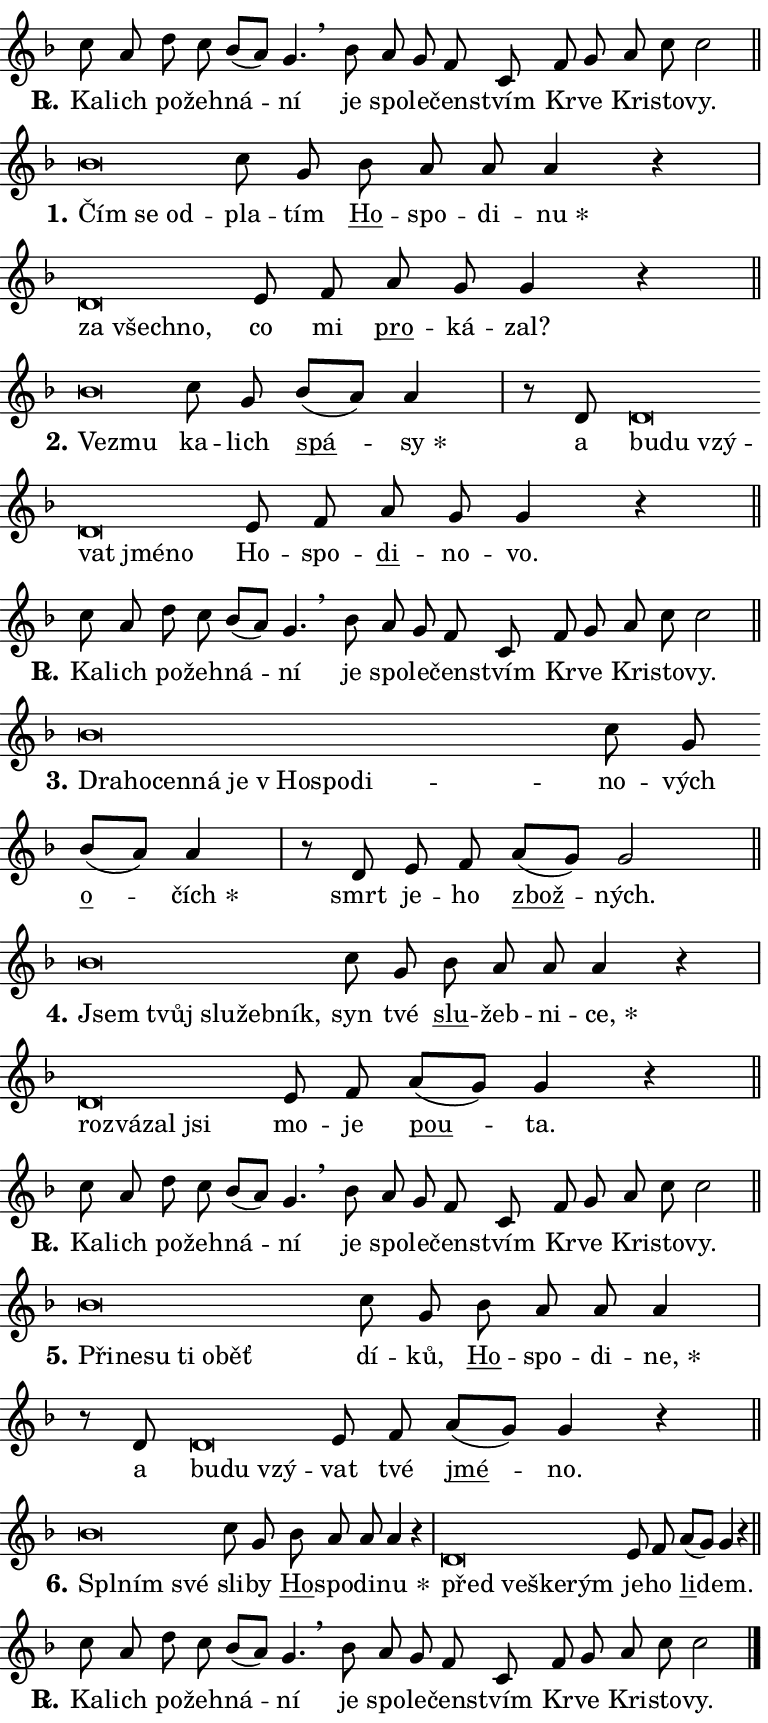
\version "2.24.0"
\header { tagline = "" }
\paper {
  indent = 0\cm
  top-margin = 0\cm
  right-margin = 0.13\cm % to fit lyric hyphens
  bottom-margin = 0\cm
  left-margin = 0\cm
  paper-width = 13\cm
  page-breaking = #ly:one-page-breaking
  system-system-spacing.basic-distance = #11
  score-system-spacing.basic-distance = #11
  ragged-last = ##f
}


%% Author: Thomas Morley
%% https://lists.gnu.org/archive/html/lilypond-user/2020-05/msg00002.html
#(define (line-position grob)
"Returns position of @var[grob} in current system:
   @code{'start}, if at first time-step
   @code{'end}, if at last time-step
   @code{'middle} otherwise
"
  (let* ((col (ly:item-get-column grob))
         (ln (ly:grob-object col 'left-neighbor))
         (rn (ly:grob-object col 'right-neighbor))
         (col-to-check-left (if (ly:grob? ln) ln col))
         (col-to-check-right (if (ly:grob? rn) rn col))
         (break-dir-left
           (and
             (ly:grob-property col-to-check-left 'non-musical #f)
             (ly:item-break-dir col-to-check-left)))
         (break-dir-right
           (and
             (ly:grob-property col-to-check-right 'non-musical #f)
             (ly:item-break-dir col-to-check-right))))
        (cond ((eqv? 1 break-dir-left) 'start)
              ((eqv? -1 break-dir-right) 'end)
              (else 'middle))))

#(define (tranparent-at-line-position vctor)
  (lambda (grob)
  "Relying on @code{line-position} select the relevant enry from @var{vctor}.
Used to determine transparency,"
    (case (line-position grob)
      ((end) (not (vector-ref vctor 0)))
      ((middle) (not (vector-ref vctor 1)))
      ((start) (not (vector-ref vctor 2))))))

noteHeadBreakVisibility =
#(define-music-function (break-visibility)(vector?)
"Makes @code{NoteHead}s transparent relying on @var{break-visibility}"
#{
  \override NoteHead.transparent =
    #(tranparent-at-line-position break-visibility)
#})

#(define delete-ledgers-for-transparent-note-heads
  (lambda (grob)
    "Reads whether a @code{NoteHead} is transparent.
If so this @code{NoteHead} is removed from @code{'note-heads} from
@var{grob}, which is supposed to be @code{LedgerLineSpanner}.
As a result ledgers are not printed for this @code{NoteHead}"
    (let* ((nhds-array (ly:grob-object grob 'note-heads))
           (nhds-list
             (if (ly:grob-array? nhds-array)
                 (ly:grob-array->list nhds-array)
                 '()))
           ;; Relies on the transparent-property being done before
           ;; Staff.LedgerLineSpanner.after-line-breaking is executed.
           ;; This is fragile ...
           (to-keep
             (remove
               (lambda (nhd)
                 (ly:grob-property nhd 'transparent #f))
               nhds-list)))
      ;; TODO find a better method to iterate over grob-arrays, similiar
      ;; to filter/remove etc for lists
      ;; For now rebuilt from scratch
      (set! (ly:grob-object grob 'note-heads)  '())
      (for-each
        (lambda (nhd)
          (ly:pointer-group-interface::add-grob grob 'note-heads nhd))
        to-keep))))

squashNotes = {
  \override NoteHead.X-extent = #'(-0.2 . 0.2)
  \override NoteHead.Y-extent = #'(-0.75 . 0)
  \override NoteHead.stencil =
    #(lambda (grob)
       (let ((pos (ly:grob-property grob 'staff-position)))
         (begin
           (if (< pos -7) (display "ERROR: Lower brevis then expected\n") (display ""))
           (if (<= pos -6) ly:text-interface::print ly:note-head::print))))
}
unSquashNotes = {
  \revert NoteHead.X-extent
  \revert NoteHead.Y-extent
  \revert NoteHead.stencil
}

hideNotes = \noteHeadBreakVisibility #begin-of-line-visible
unHideNotes = \noteHeadBreakVisibility #all-visible

% work-around for resetting accidentals
% https://lilypond.org/doc/v2.23/Documentation/notation/displaying-rhythms#unmetered-music
cadenzaMeasure = {
  \cadenzaOff
  \partial 1024 s1024
  \cadenzaOn
}

#(define-markup-command (accent layout props text) (markup?)
  "Underline accented syllable"
  (interpret-markup layout props
    #{\markup \override #'(offset . 4.3) \underline { #text }#}))

responsum = \markup \concat {
  "R" \hspace #-1.05 \path #0.1 #'((moveto 0 0.07) (lineto 0.9 0.8)) \hspace #0.05 "."
}

spaceSize = #0.6828661417322834 % exact space size for TeX Gyre Schola

\layout {
  \context {
    \Staff
    \remove "Time_signature_engraver"
    \override LedgerLineSpanner.after-line-breaking = #delete-ledgers-for-transparent-note-heads
  }
  \context {
    \Lyrics {
      \override LyricSpace.minimum-distance = \spaceSize
      \override LyricText.font-name = #"TeX Gyre Schola"
      \override LyricText.font-size = 1
      \override StanzaNumber.font-name = #"TeX Gyre Schola Bold"
      \override StanzaNumber.font-size = 1
    }
  }
  \context {
    \Score 
    \override NoteHead.text =
      #(lambda (grob) 
        (let ((pos (ly:grob-property grob 'staff-position)))
          #{\markup {
            \combine
              \halign #-0.55 \raise #(if (= pos -6) 0 0.5) \override #'(thickness . 2) \draw-line #'(3.2 . 0)
              \musicglyph "noteheads.sM1"
          }#}))
  }
}

% magnetic-lyrics.ily
%
%   written by
%     Jean Abou Samra <jean@abou-samra.fr>
%     Werner Lemberg <wl@gnu.org>
%
%   adapted by
%     Jiri Hon <jiri.hon@gmail.com>
%
% Version 2022-Apr-15

% https://www.mail-archive.com/lilypond-user@gnu.org/msg149350.html

#(define (Left_hyphen_pointer_engraver context)
   "Collect syllable-hyphen-syllable occurrences in lyrics and store
them in properties.  This engraver only looks to the left.  For
example, if the lyrics input is @code{foo -- bar}, it does the
following.

@itemize @bullet
@item
Set the @code{text} property of the @code{LyricHyphen} grob between
@q{foo} and @q{bar} to @code{foo}.

@item
Set the @code{left-hyphen} property of the @code{LyricText} grob with
text @q{foo} to the @code{LyricHyphen} grob between @q{foo} and
@q{bar}.
@end itemize

Use this auxiliary engraver in combination with the
@code{lyric-@/text::@/apply-@/magnetic-@/offset!} hook."
   (let ((hyphen #f)
         (text #f))
     (make-engraver
      (acknowledgers
       ((lyric-syllable-interface engraver grob source-engraver)
        (set! text grob)))
      (end-acknowledgers
       ((lyric-hyphen-interface engraver grob source-engraver)
        ;(when (not (grob::has-interface grob 'lyric-space-interface))
          (set! hyphen grob)));)
      ((stop-translation-timestep engraver)
       (when (and text hyphen)
         (ly:grob-set-object! text 'left-hyphen hyphen))
       (set! text #f)
       (set! hyphen #f)))))

#(define (lyric-text::apply-magnetic-offset! grob)
   "If the space between two syllables is less than the value in
property @code{LyricText@/.details@/.squash-threshold}, move the right
syllable to the left so that it gets concatenated with the left
syllable.

Use this function as a hook for
@code{LyricText@/.after-@/line-@/breaking} if the
@code{Left_@/hyphen_@/pointer_@/engraver} is active."
   (let ((hyphen (ly:grob-object grob 'left-hyphen #f)))
     (when hyphen
       (let ((left-text (ly:spanner-bound hyphen LEFT)))
         (when (grob::has-interface left-text 'lyric-syllable-interface)
           (let* ((common (ly:grob-common-refpoint grob left-text X))
                  (this-x-ext (ly:grob-extent grob common X))
                  (left-x-ext
                   (begin
                     ;; Trigger magnetism for left-text.
                     (ly:grob-property left-text 'after-line-breaking)
                     (ly:grob-extent left-text common X)))
                  ;; `delta` is the gap width between two syllables.
                  (delta (- (interval-start this-x-ext)
                            (interval-end left-x-ext)))
                  (details (ly:grob-property grob 'details))
                  (threshold (assoc-get 'squash-threshold details 0.2)))
             (when (< delta threshold)
               (let* (;; We have to manipulate the input text so that
                      ;; ligatures crossing syllable boundaries are not
                      ;; disabled.  For languages based on the Latin
                      ;; script this is essentially a beautification.
                      ;; However, for non-Western scripts it can be a
                      ;; necessity.
                      (lt (ly:grob-property left-text 'text))
                      (rt (ly:grob-property grob 'text))
                      (is-space (grob::has-interface hyphen 'lyric-space-interface))
                      (space (if is-space " " ""))
                      (extra-delta (if is-space spaceSize 0))
                      ;; Append new syllable.
                      (ltrt-space (if (and (string? lt) (string? rt))
                                (string-append lt space rt)
                                (make-concat-markup (list lt space rt))))
                      ;; Right-align `ltrt` to the right side.
                      (ltrt-space-markup (grob-interpret-markup
                               grob
                               (make-translate-markup
                                (cons (interval-length this-x-ext) 0)
                                (make-right-align-markup ltrt-space)))))
                 (begin
                   ;; Don't print `left-text`.
                   (ly:grob-set-property! left-text 'stencil #f)
                   ;; Set text and stencil (which holds all collected
                   ;; syllables so far) and shift it to the left.
                   (ly:grob-set-property! grob 'text ltrt-space)
                   (ly:grob-set-property! grob 'stencil ltrt-space-markup)
                   (ly:grob-translate-axis! grob (- (- delta extra-delta)) X))))))))))


#(define (lyric-hyphen::displace-bounds-first grob)
   ;; Make very sure this callback isn't triggered too early.
   (let ((left (ly:spanner-bound grob LEFT))
         (right (ly:spanner-bound grob RIGHT)))
     (ly:grob-property left 'after-line-breaking)
     (ly:grob-property right 'after-line-breaking)
     (ly:lyric-hyphen::print grob)))

squashThreshold = #0.4

\layout {
  \context {
    \Lyrics
    \consists #Left_hyphen_pointer_engraver
    \override LyricText.after-line-breaking =
      #lyric-text::apply-magnetic-offset!
    \override LyricHyphen.stencil = #lyric-hyphen::displace-bounds-first
    \override LyricText.details.squash-threshold = \squashThreshold
    \override LyricHyphen.minimum-distance = 0
    \override LyricHyphen.minimum-length = \squashThreshold
  }
}

squashText = \override LyricText.details.squash-threshold = 9999
unSquashText = \override LyricText.details.squash-threshold = \squashThreshold

leftText = \override LyricText.self-alignment-X = #LEFT
unLeftText = \revert LyricText.self-alignment-X

starOffset = #(lambda (grob) 
                (let ((x_offset (ly:self-alignment-interface::aligned-on-x-parent grob)))
                  (if (= x_offset 0) 0 (+ x_offset 1.2))))

star = #(define-music-function (syllable)(string?)
"Append star separator at the end of a syllable"
#{
  \once \override LyricText.X-offset = #starOffset
  \lyricmode { \markup {
    #syllable
    \override #'((font-name . "TeX Gyre Schola Bold")) \hspace #0.2 \lower #0.65 \larger "*"
  } }
#})

starAccent = #(define-music-function (syllable)(string?)
"Append star separator at the end of a syllable and make accent"
#{
  \once \override LyricText.X-offset = #starOffset
  \lyricmode { \markup {
    \accent #syllable
    \override #'((font-name . "TeX Gyre Schola Bold")) \hspace #0.2 \lower #0.65 \larger "*"
  } }
#})

breath = #(define-music-function (syllable)(string?)
"Append breathing indicator at the end of a syllable"
#{
  \lyricmode { \markup { #syllable "+" } }
#})

optionalBreath = #(define-music-function (syllable)(string?)
"Append optional breathing indicator at the end of a syllable"
#{
  \lyricmode { \markup { #syllable "(+)" } }
#})


\score {
    <<
        \new Voice = "melody" { \cadenzaOn \key f \major \relative { c''8 a d c bes[( a)] g4. \breathe \bar "" bes8 a g \bar "" f c \bar "" f g \bar "" a c c2 \cadenzaMeasure \bar "||" \break } }
        \new Lyrics \lyricsto "melody" { \lyricmode { \set stanza = \responsum
Ka -- lich po -- žeh -- ná -- ní je spo -- le -- čen -- stvím Kr -- ve Kri -- sto -- vy. } }
    >>
    \layout {}
}

\score {
    <<
        \new Voice = "melody" { \cadenzaOn \key f \major \relative { \squashNotes bes'\breve*1/16 \hideNotes \breve*1/16 \breve*1/16 \bar "" \unHideNotes \unSquashNotes c8 g \bar "" bes a a a4 r \cadenzaMeasure \bar "|" \squashNotes d,\breve*1/16 \hideNotes \breve*1/16 \breve*1/16 \bar "" \unHideNotes \unSquashNotes e8 f \bar "" a g g4 r \cadenzaMeasure \bar "||" \break } }
        \new Lyrics \lyricsto "melody" { \lyricmode { \set stanza = "1."
\leftText Čím \squashText se od -- \unLeftText \unSquashText pla -- tím \markup \accent Ho -- spo -- di -- \star nu \leftText za \squashText všech -- no, \unLeftText \unSquashText co mi \markup \accent pro -- ká -- zal? } }
    >>
    \layout {}
}

\score {
    <<
        \new Voice = "melody" { \cadenzaOn \key f \major \relative { \squashNotes bes'\breve*1/16 \hideNotes \breve*1/16 \bar "" \unHideNotes \unSquashNotes c8 g \bar "" bes[( a)] a4 \cadenzaMeasure \bar "|" r8 d, \squashNotes d\breve*1/16 \hideNotes \breve*1/16 \bar "" \breve*1/16 \bar "" \breve*1/16 \bar "" \breve*1/16 \breve*1/16 \bar "" \unHideNotes \unSquashNotes e8 f \bar "" a g g4 r \cadenzaMeasure \bar "||" \break } }
        \new Lyrics \lyricsto "melody" { \lyricmode { \set stanza = "2."
\leftText Ve -- \squashText zmu \unLeftText \unSquashText ka -- lich \markup \accent spá -- \star sy a \leftText bu -- \squashText du vzý -- vat jmé -- no \unLeftText \unSquashText Ho -- spo -- \markup \accent di -- no -- vo. } }
    >>
    \layout {}
}

\score {
    <<
        \new Voice = "melody" { \cadenzaOn \key f \major \relative { c''8 a d c bes[( a)] g4. \breathe \bar "" bes8 a g \bar "" f c \bar "" f g \bar "" a c c2 \cadenzaMeasure \bar "||" \break } }
        \new Lyrics \lyricsto "melody" { \lyricmode { \set stanza = \responsum
Ka -- lich po -- žeh -- ná -- ní je spo -- le -- čen -- stvím Kr -- ve Kri -- sto -- vy. } }
    >>
    \layout {}
}

\score {
    <<
        \new Voice = "melody" { \cadenzaOn \key f \major \relative { \squashNotes bes'\breve*1/16 \hideNotes \breve*1/16 \bar "" \breve*1/16 \bar "" \breve*1/16 \bar "" \breve*1/16 \bar "" \breve*1/16 \bar "" \breve*1/16 \breve*1/16 \bar "" \unHideNotes \unSquashNotes c8 g \bar "" bes[( a)] a4 \cadenzaMeasure \bar "|" r8 d, e f \bar "" a[( g)] g2 \cadenzaMeasure \bar "||" \break } }
        \new Lyrics \lyricsto "melody" { \lyricmode { \set stanza = "3."
\leftText Dra -- \squashText ho -- cen -- ná je "v Ho" -- spo -- di -- \unLeftText \unSquashText no -- vých \markup \accent o -- \star čích smrt je -- ho \markup \accent zbož -- ných. } }
    >>
    \layout {}
}

\score {
    <<
        \new Voice = "melody" { \cadenzaOn \key f \major \relative { \squashNotes bes'\breve*1/16 \hideNotes \breve*1/16 \bar "" \breve*1/16 \bar "" \breve*1/16 \breve*1/16 \bar "" \unHideNotes \unSquashNotes c8 g \bar "" bes a a a4 r \cadenzaMeasure \bar "|" \squashNotes d,\breve*1/16 \hideNotes \breve*1/16 \bar "" \breve*1/16 \breve*1/16 \bar "" \unHideNotes \unSquashNotes e8 f \bar "" a[( g)] g4 r \cadenzaMeasure \bar "||" \break } }
        \new Lyrics \lyricsto "melody" { \lyricmode { \set stanza = "4."
\leftText Jsem \squashText tvůj slu -- žeb -- ník, \unLeftText \unSquashText syn tvé \markup \accent slu -- žeb -- ni -- \star ce, \leftText roz -- \squashText vá -- zal jsi \unLeftText \unSquashText mo -- je \markup \accent pou -- ta. } }
    >>
    \layout {}
}

\score {
    <<
        \new Voice = "melody" { \cadenzaOn \key f \major \relative { c''8 a d c bes[( a)] g4. \breathe \bar "" bes8 a g \bar "" f c \bar "" f g \bar "" a c c2 \cadenzaMeasure \bar "||" \break } }
        \new Lyrics \lyricsto "melody" { \lyricmode { \set stanza = \responsum
Ka -- lich po -- žeh -- ná -- ní je spo -- le -- čen -- stvím Kr -- ve Kri -- sto -- vy. } }
    >>
    \layout {}
}

\score {
    <<
        \new Voice = "melody" { \cadenzaOn \key f \major \relative { \squashNotes bes'\breve*1/16 \hideNotes \breve*1/16 \bar "" \breve*1/16 \bar "" \breve*1/16 \bar "" \breve*1/16 \breve*1/16 \bar "" \unHideNotes \unSquashNotes c8 g \bar "" bes a a a4 \cadenzaMeasure \bar "|" r8 d, \squashNotes d\breve*1/16 \hideNotes \breve*1/16 \breve*1/16 \bar "" \unHideNotes \unSquashNotes e8 f \bar "" a[( g)] g4 r \cadenzaMeasure \bar "||" \break } }
        \new Lyrics \lyricsto "melody" { \lyricmode { \set stanza = "5."
\leftText Při -- \squashText ne -- su ti o -- běť \unLeftText \unSquashText dí -- ků, \markup \accent Ho -- spo -- di -- \star ne, a \leftText bu -- \squashText du vzý -- \unLeftText \unSquashText vat tvé \markup \accent jmé -- no. } }
    >>
    \layout {}
}

\score {
    <<
        \new Voice = "melody" { \cadenzaOn \key f \major \relative { \squashNotes bes'\breve*1/16 \hideNotes \breve*1/16 \breve*1/16 \bar "" \unHideNotes \unSquashNotes c8 g \bar "" bes a a a4 r \cadenzaMeasure \bar "|" \squashNotes d,\breve*1/16 \hideNotes \breve*1/16 \bar "" \breve*1/16 \breve*1/16 \bar "" \unHideNotes \unSquashNotes e8 f \bar "" a[( g)] g4 r \cadenzaMeasure \bar "||" \break } }
        \new Lyrics \lyricsto "melody" { \lyricmode { \set stanza = "6."
\leftText Spl -- \squashText ním své \unLeftText \unSquashText sli -- by \markup \accent Ho -- spo -- di -- \star nu \leftText před \squashText ve -- ške -- rým \unLeftText \unSquashText je -- ho \markup \accent li -- dem. } }
    >>
    \layout {}
}

\score {
    <<
        \new Voice = "melody" { \cadenzaOn \key f \major \relative { c''8 a d c bes[( a)] g4. \breathe \bar "" bes8 a g \bar "" f c \bar "" f g \bar "" a c c2 \cadenzaMeasure \bar "||" \break } \bar "|." }
        \new Lyrics \lyricsto "melody" { \lyricmode { \set stanza = \responsum
Ka -- lich po -- žeh -- ná -- ní je spo -- le -- čen -- stvím Kr -- ve Kri -- sto -- vy. } }
    >>
    \layout {}
}
